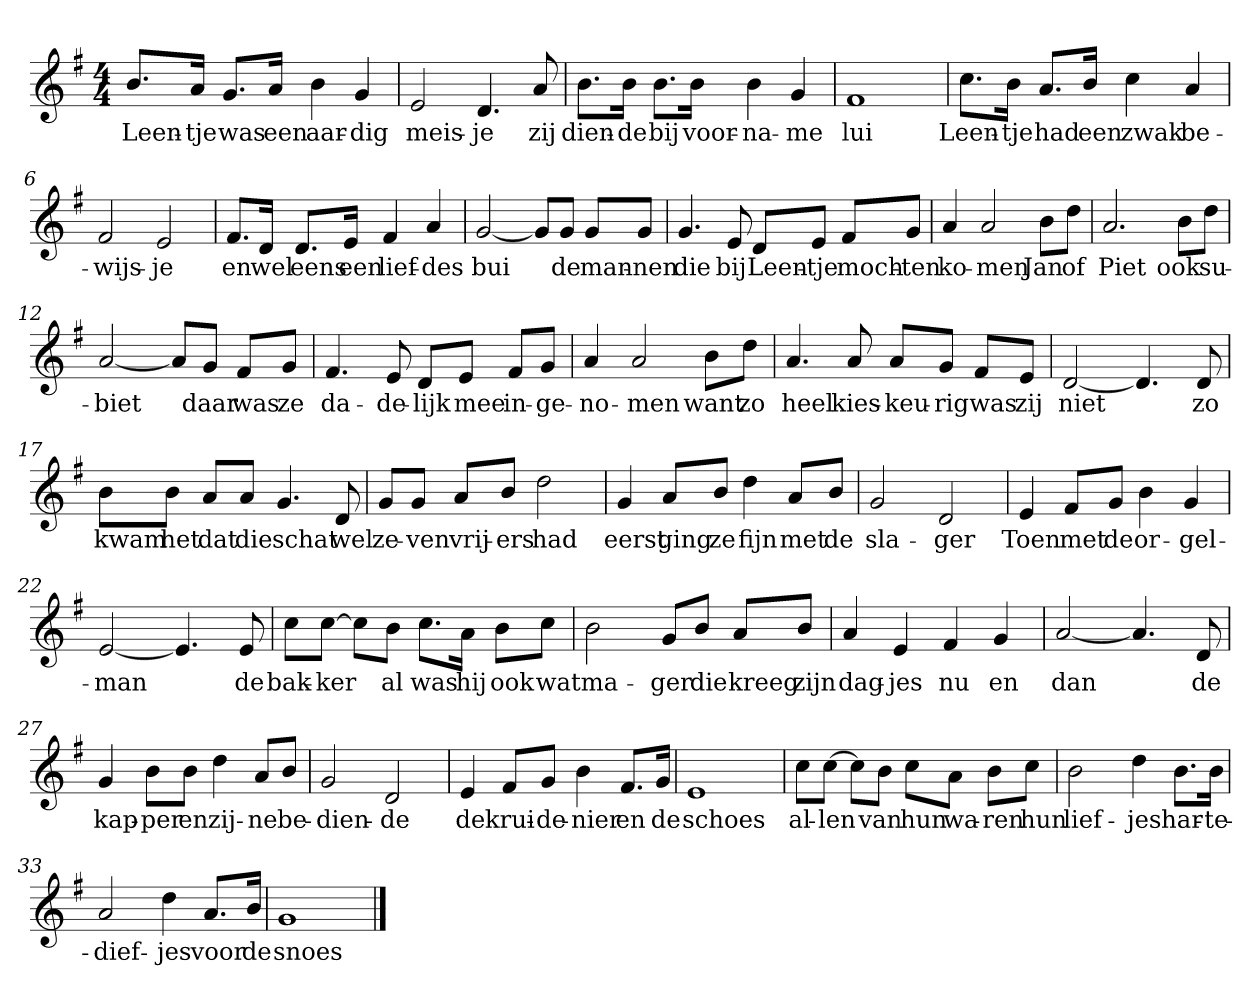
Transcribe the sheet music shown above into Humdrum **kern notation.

**kern	**text
*part1	*part1
*staff1	*staff1
*clefG2	*
*k[f#]	*
*G:	*
*M4/4	*
*MM120	*
=1	=1
8.b/L	Leen-
16a/Jk	-tje
8.g/L	was
16a/Jk	een
4b	aar-
4g	-dig
=2	=2
2e	meis-
4.d	-je
8a	zij
=3	=3
8.b\L	dien-
16b\Jk	-de
8.b\L	bij
16b\Jk	voor-
4b	-na-
4g	-me
=4	=4
1f#	lui
=5	=5
8.cc\L	Leen-
16b\Jk	-tje
8.a/L	had
16b/Jk	een
4cc	zwak
4a	be-
=6	=6
2f#	-wijs-
2e	-je
=7	=7
8.f#/L	en
16d/Jk	wel
8.d/L	eens
16e/Jk	een
4f#	lief-
4a	-des
=8	=8
[2g	bui
8g/L]	.
8g/J	de
8g/L	man-
8g/J	-nen
=9	=9
4.g	die
8e	bij
8d/L	Leen-
8e/J	-tje
8f#/L	moch-
8g/J	-ten
=10	=10
4a	ko-
2a	-men
8b\L	Jan
8dd\J	of
=11	=11
2.a	Piet
8b\L	ook
8dd\J	su-
=12	=12
[2a	-biet
8a/L]	.
8g/J	daar
8f#/L	was
8g/J	ze
=13	=13
4.f#	da-
8e	-de-
8d/L	-lijk
8e/J	mee
8f#/L	in-
8g/J	-ge-
=14	=14
4a	-no-
2a	-men
8b\L	want
8dd\J	zo
=15	=15
4.a	heel
8a	kies-
8a/L	-keu-
8g/J	-rig
8f#/L	was
8e/J	zij
=16	=16
[2d	niet
4.d]	.
8d	zo
=17	=17
8b\L	kwam
8b\J	het
8a/L	dat
8a/J	die
4.g	schat
8d	wel
=18	=18
8g/L	ze-
8g/J	-ven
8a/L	vrij-
8b/J	-ers
2dd	had
=19	=19
4g	eerst
8a/L	ging
8b/J	ze
4dd	fijn
8a/L	met
8b/J	de
=20	=20
2g	sla-
2d	-ger
=21	=21
4e	Toen
8f#/L	met
8g/J	de
4b	or-
4g	-gel-
=22	=22
[2e	-man
4.e]	.
8e	de
=23	=23
8cc\L	bak-
[8cc\J	-ker
8cc\L]	.
8b\J	al
8.cc\L	was
16a\Jk	hij
8b\L	ook
8cc\J	wat
=24	=24
2b	ma-
8g/L	-ger
8b/J	die
8a/L	kreeg
8b/J	zijn
=25	=25
4a	dag-
4e	-jes
4f#	nu
4g	en
=26	=26
[2a	dan
4.a]	.
8d	de
=27	=27
4g	kap-
8b\L	-per
8b\J	en
4dd	zij-
8a/L	-ne
8b/J	be-
=28	=28
2g	-dien-
2d	-de
=29	=29
4e	de
8f#/L	krui-
8g/J	-de-
4b	-nier
8.f#/L	en
16g/Jk	de
=30	=30
1e	schoes
=31	=31
8cc\L	al-
[8cc\J	-len
8cc\L]	.
8b\J	van
8cc\L	hun
8a\J	wa-
8b\L	-ren
8cc\J	hun
=32	=32
2b	lief-
4dd	-jes
8.b\L	har-
16b\Jk	-te-
=33	=33
2a	-dief-
4dd	-jes
8.a/L	voor
16b/Jk	de
=34	=34
1g	snoes
==	==
*-	*-
